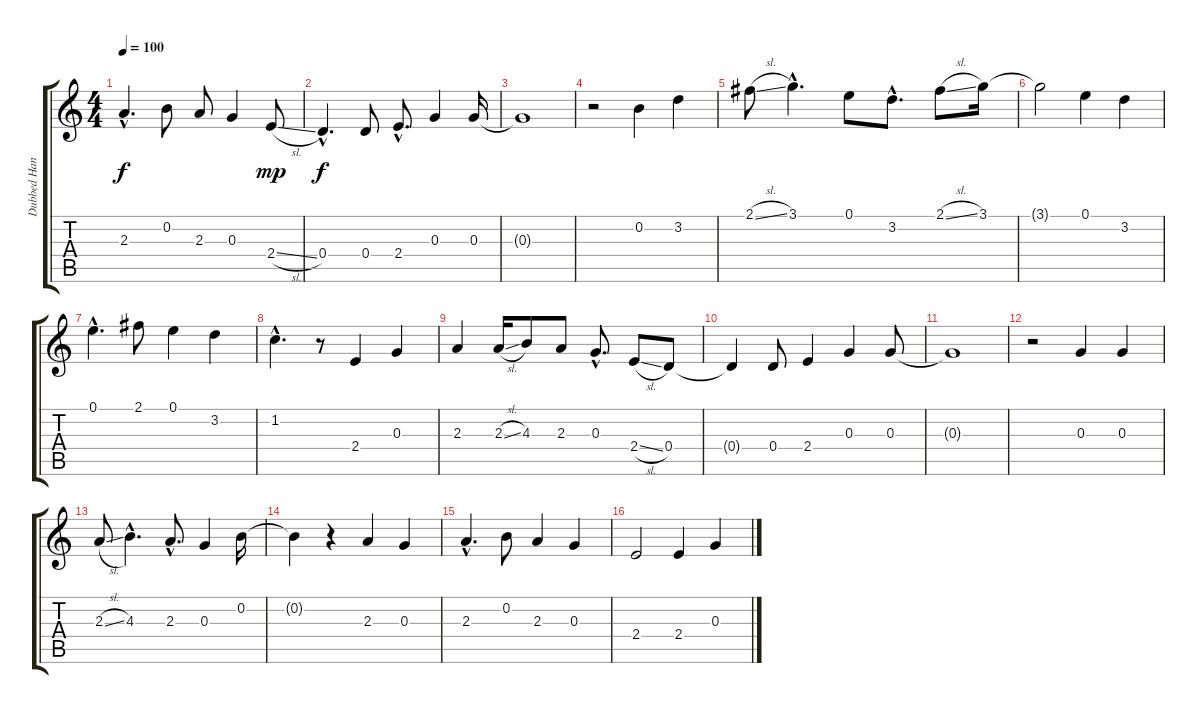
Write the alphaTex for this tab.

\track ("Dubbed Hank's Vocal" "Dubbed Han") {instrument acousticguitarnylon}
\staff {score tabs}
\tuning (E4 B3 G3 D3 A2 E2) {hide}
\ts (4 4)
\tempo 100
\clef g2
\ks c
2.3{hac}.4{d dy f} 0.2.8 2.3.8 0.3.4 2.4{sl}.8{dy mp} |
0.4{hac}.4{d dy f} 0.4.8 2.4{hac}.8{d} 0.3.4 0.3.16 |
0.3{t}.1 |
r.2 0.2.4 3.2.4 |
2.1{sl}.8 3.1{hac}.4{d} 0.1.8 3.2{hac}.8{d} 2.1{sl}.8 3.1.16 |
3.1{t}.2 0.1.4 3.2.4 |
0.1{hac}.4{d} 2.1.8 0.1.4 3.2.4 |
1.2{hac}.4{d} r.8 2.4.4 0.3.4 |
2.3.4 2.3{sl}.16 4.3.8 2.3.8 0.3{hac}.8{d} 2.4{sl}.8 0.4.8 |
0.4{t}.4 0.4.8 2.4.4 0.3.4 0.3.8 |
0.3{t}.1 |
r.2 0.3.4 0.3.4 |
2.3{sl}.8 4.3{hac}.4{d} 2.3{hac}.8{d} 0.3.4 0.2.16 |
0.2{t}.4 r.4 2.3.4 0.3.4 |
2.3{hac}.4{d} 0.2.8 2.3.4 0.3.4 |
2.4.2 2.4.4 0.3.4
